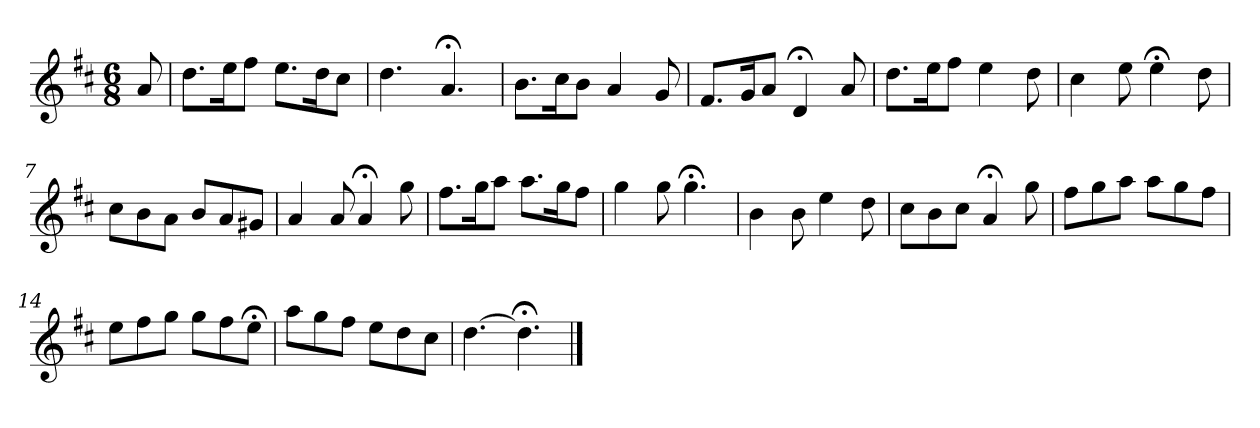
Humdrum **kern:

**kern
*part1
*staff1
*k[f#c#]
*D:
*M6/8
*MM120
=
8a
=1
8.ddL
16eeK
8ff#J
8.eeL
16ddK
8cc#J
=2
4.dd
4.a;<
=3
8.bL
16cc#K
8bJ
4a
8g
=4
8.f#L
16gK
8aJ
4d;<
8a
=5
8.ddL
16eeK
8ff#J
4ee
8dd
=6
4cc#
8ee
4ee;<
8dd
=7
8cc#L
8b
8aJ
8bL
8a
8g#XJ
=8
4a
8a
4a;<
8gg
=9
8.ff#L
16ggK
8aaJ
8.aaL
16ggK
8ff#J
=10
4gg
8gg
4.gg;<
=11
4b
8b
4ee
8dd
=12
8cc#L
8b
8cc#J
4a;<
8gg
=13
8ff#L
8gg
8aaJ
8aaL
8gg
8ff#J
=14
8eeL
8ff#
8ggJ
8ggL
8ff#
8ee;<J
=15
8aaL
8gg
8ff#J
8eeL
8dd
8cc#J
=16
[4.dd
4.dd;<]
==
*-
